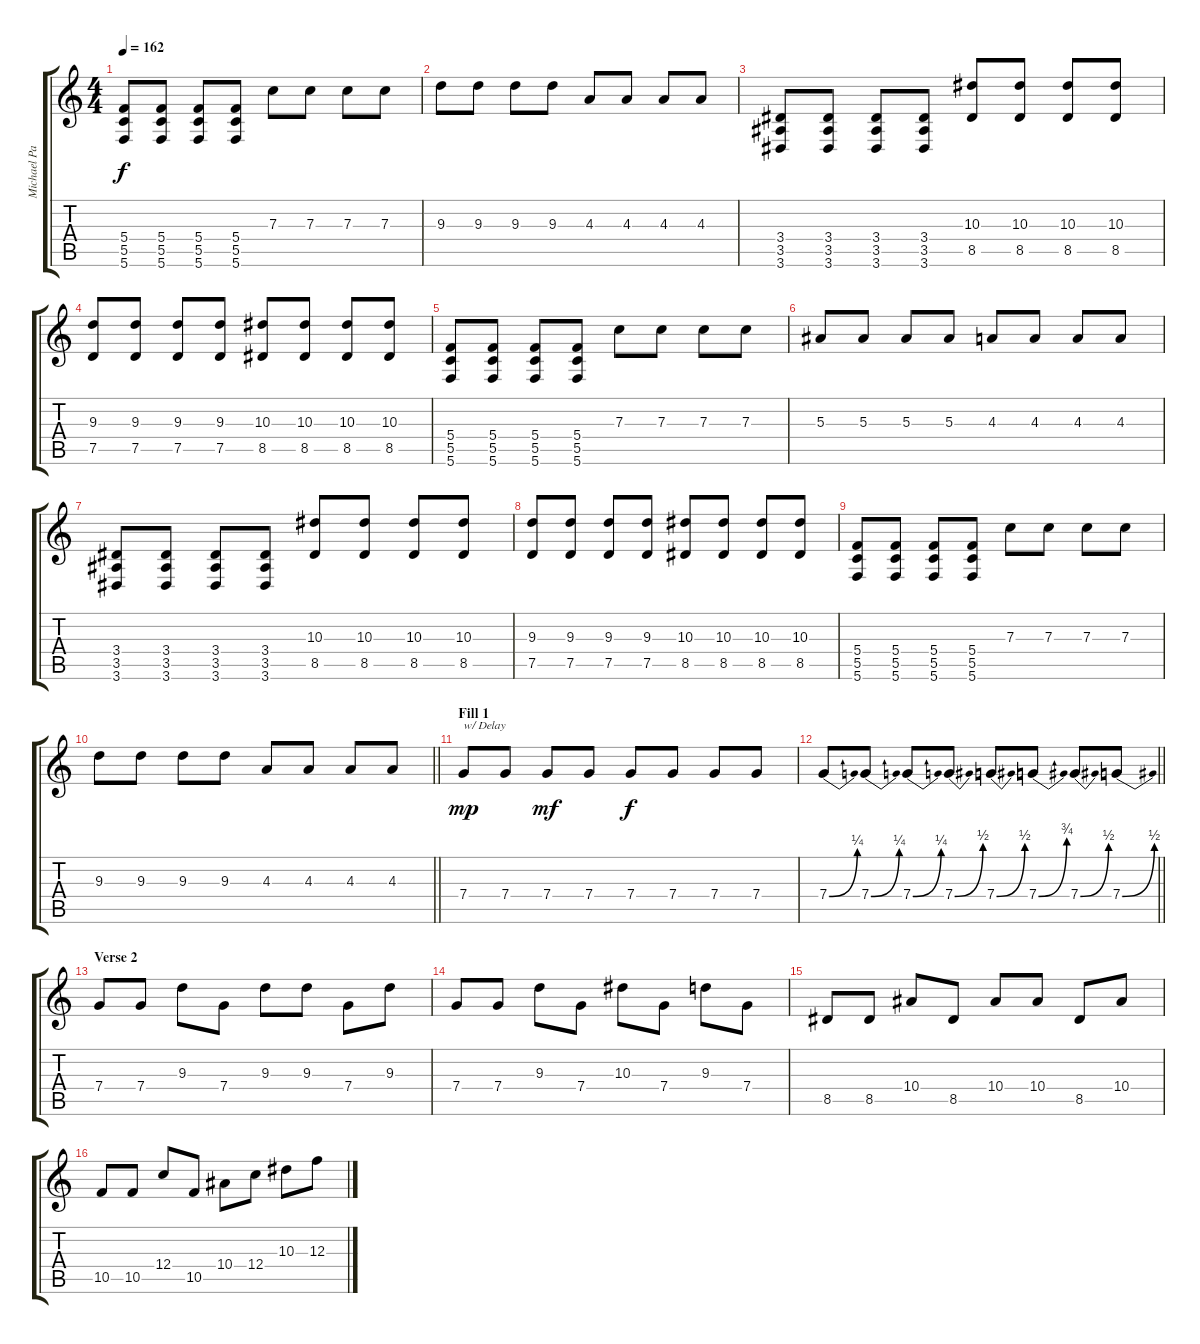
\track ("Michael Padget" "Michael Pa") {instrument distortionguitar}
\staff {score tabs}
\tuning (D4 A3 F3 C3 G2 C2) {hide}
\ts (4 4)
\tempo 162
\clef g2
\ks c
(5.4 5.5 5.6).8{dy f} (5.4 5.5 5.6).8 (5.4 5.5 5.6).8 (5.4 5.5 5.6).8 7.3.8 7.3.8 7.3.8 7.3.8 |
9.3.8 9.3.8 9.3.8 9.3.8 4.3.8 4.3.8 4.3.8 4.3.8 |
(3.4 3.5 3.6).8{instrument distortionguitar} (3.4 3.5 3.6).8 (3.4 3.5 3.6).8 (3.4 3.5 3.6).8 (10.3 8.5).8 (10.3 8.5).8 (10.3 8.5).8 (10.3 8.5).8 |
(9.3 7.5).8 (9.3 7.5).8 (9.3 7.5).8 (9.3 7.5).8 (10.3 8.5).8 (10.3 8.5).8 (10.3 8.5).8 (10.3 8.5).8 |
(5.4 5.5 5.6).8 (5.4 5.5 5.6).8 (5.4 5.5 5.6).8 (5.4 5.5 5.6).8 7.3.8 7.3.8 7.3.8 7.3.8 |
5.3.8 5.3.8 5.3.8 5.3.8 4.3.8 4.3.8 4.3.8 4.3.8 |
(3.4 3.5 3.6).8 (3.4 3.5 3.6).8 (3.4 3.5 3.6).8 (3.4 3.5 3.6).8 (10.3 8.5).8 (10.3 8.5).8 (10.3 8.5).8 (10.3 8.5).8 |
(9.3 7.5).8 (9.3 7.5).8 (9.3 7.5).8 (9.3 7.5).8 (10.3 8.5).8 (10.3 8.5).8 (10.3 8.5).8 (10.3 8.5).8 |
(5.4 5.5 5.6).8 (5.4 5.5 5.6).8 (5.4 5.5 5.6).8 (5.4 5.5 5.6).8 7.3.8 7.3.8 7.3.8 7.3.8 |
\barLineRight lightlight
9.3.8 9.3.8 9.3.8 9.3.8 4.3.8 4.3.8 4.3.8 4.3.8 |
\section ("" "Fill 1")
7.4.8{txt "w/ Delay" dy mp instrument electricguitarclean} 7.4.8 7.4.8{dy mf} 7.4.8 7.4.8{dy f} 7.4.8 7.4.8 7.4.8 |
\barLineRight lightlight
7.4{be (bend 0 0 60 1)}.8 7.4{be (bend 0 0 60 1)}.8 7.4{be (bend 0 0 60 1)}.8 7.4{be (bend 0 0 60 2)}.8 7.4{be (bend 0 0 60 2)}.8 7.4{be (bend 0 0 60 3)}.8 7.4{be (bend 0 0 60 2)}.8 7.4{be (bend 0 0 60 2)}.8 |
\section ("" "Verse 2")
7.4.8 7.4.8 9.3.8 7.4.8 9.3.8 9.3.8 7.4.8 9.3.8 |
7.4.8 7.4.8 9.3.8 7.4.8 10.3.8 7.4.8 9.3.8 7.4.8 |
8.5.8 8.5.8 10.4.8 8.5.8 10.4.8 10.4.8 8.5.8 10.4.8 |
10.5.8 10.5.8 12.4.8 10.5.8 10.4.8 12.4.8 10.3.8 12.3.8
